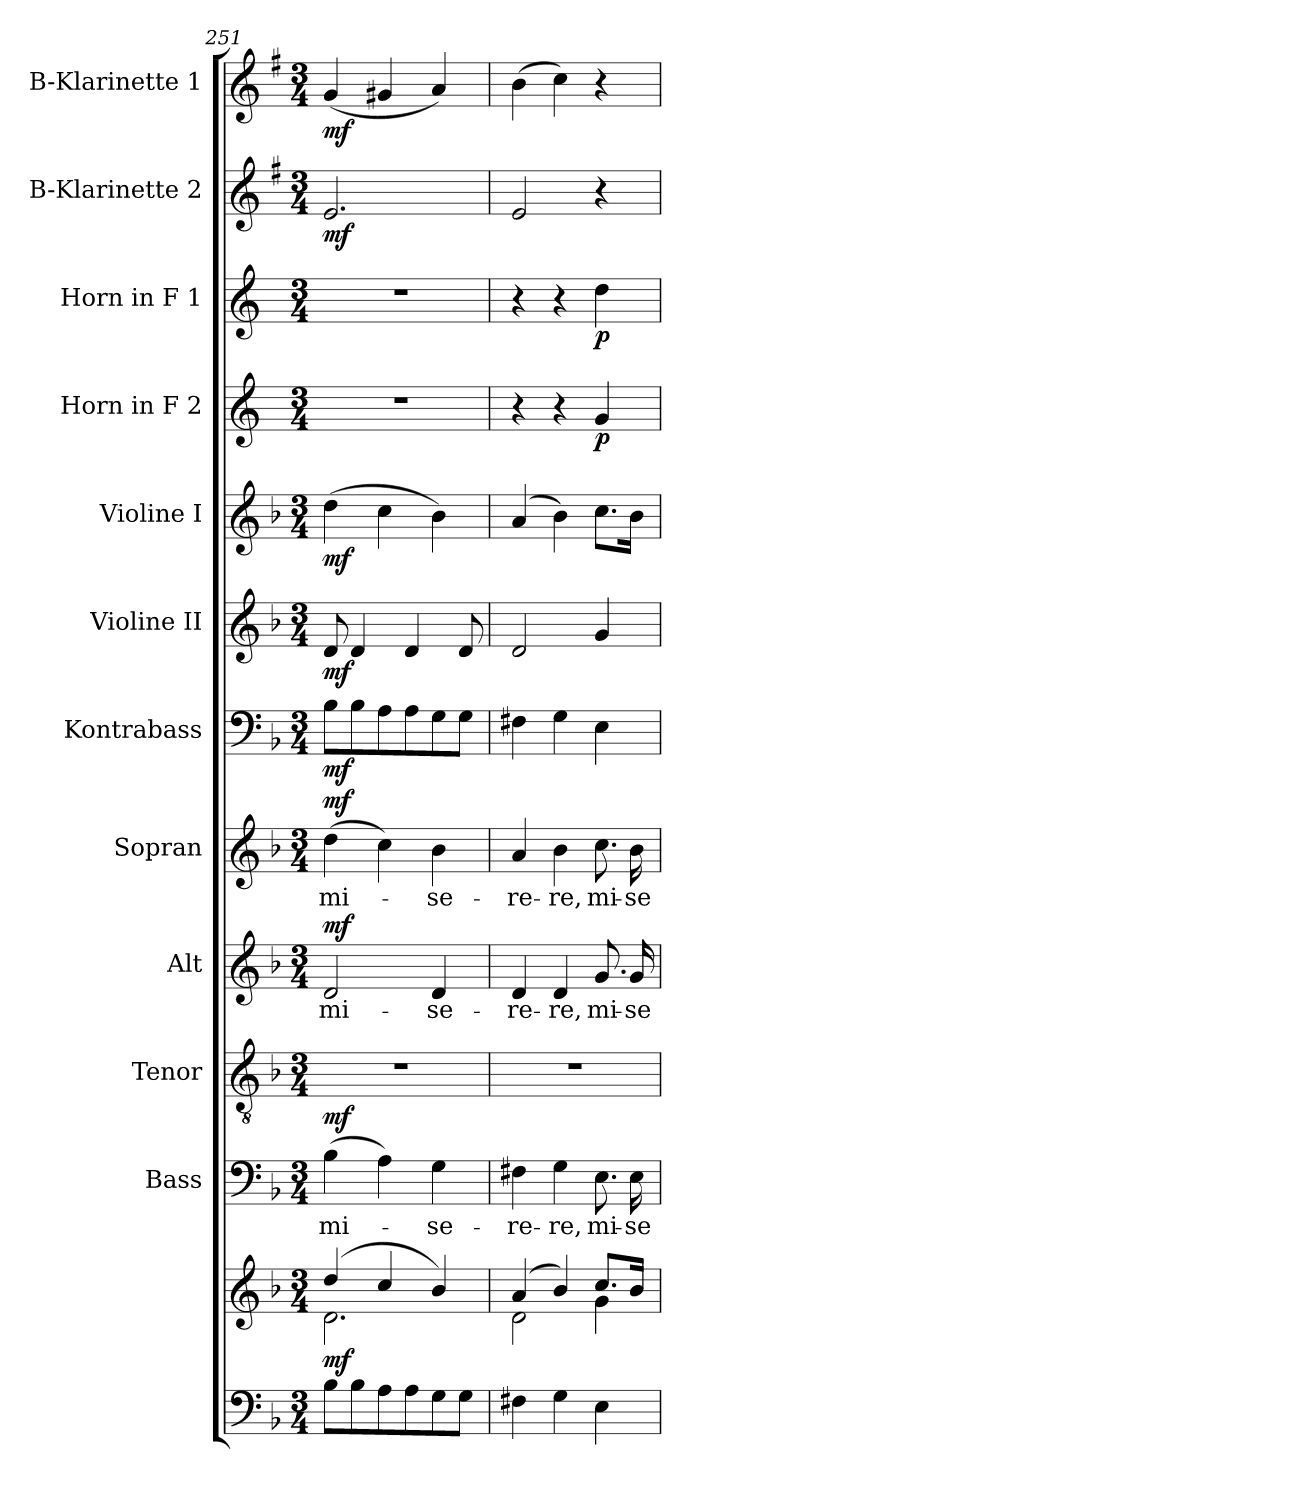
**kern	**kern	**dynam	**kern	**text	**dynam	**kern	**kern	**text	**dynam	**kern	**text	**dynam	**kern	**dynam	**kern	**dynam	**kern	**dynam	**kern	**dynam	**kern	**dynam	**kern	**dynam	**kern	**dynam
*part12	*part12	*part12	*part11	*part11	*part11	*part10	*part9	*part9	*part9	*part8	*part8	*part8	*part7	*part7	*part6	*part6	*part5	*part5	*part4	*part4	*part3	*part3	*part2	*part2	*part1	*part1
*staff13	*staff12	*staff12/13	*staff11	*staff11	*staff11	*staff10	*staff9	*staff9	*staff9	*staff8	*staff8	*staff8	*staff7	*staff7	*staff6	*staff6	*staff5	*staff5	*staff4	*staff4	*staff3	*staff3	*staff2	*staff2	*staff1	*staff1
*	*	*	*I"Bass	*	*	*I"Tenor	*I"Alt	*	*	*I"Sopran	*	*	*I"Kontrabass	*	*I"Violine II	*	*I"Violine I	*	*I"Horn in F 2	*	*I"Horn in F 1	*	*I"B-Klarinette 2	*	*I"B-Klarinette 1	*
*	*	*	*I'B.	*	*	*I'T.	*I'A.	*	*	*I'S.	*	*	*I'Kb.	*	*I'Vl. II	*	*I'Vl. I	*	*	*	*	*	*I'B Kl. 2	*	*I'B Kl. 1	*
*clefF4	*clefG2	*	*clefF4	*	*	*clefGv2	*clefG2	*	*	*clefG2	*	*	*clefF4	*	*clefG2	*	*clefG2	*	*clefG2	*	*clefG2	*	*clefG2	*	*clefG2	*
*	*	*	*	*	*	*	*	*	*	*	*	*	*ITrd7c12	*	*	*	*	*	*ITrd4c7	*	*ITrd4c7	*	*ITrd1c2	*	*ITrd1c2	*
*k[b-]	*k[b-]	*	*k[b-]	*	*	*k[b-]	*k[b-]	*	*	*k[b-]	*	*	*k[b-]	*	*k[b-]	*	*k[b-]	*	*k[b-]	*	*k[b-]	*	*k[b-]	*	*k[b-]	*
*F:	*F:	*	*F:	*	*	*F:	*F:	*	*	*F:	*	*	*F:	*	*F:	*	*F:	*	*F:	*	*F:	*	*F:	*	*F:	*
*M3/4	*M3/4	*	*M3/4	*	*	*M3/4	*M3/4	*	*	*M3/4	*	*	*M3/4	*	*M3/4	*	*M3/4	*	*M3/4	*	*M3/4	*	*M3/4	*	*M3/4	*
=251	=251	=251	=251	=251	=251	=251	=251	=251	=251	=251	=251	=251	=251	=251	=251	=251	=251	=251	=251	=251	=251	=251	=251	=251	=251	=251
*	*^	*	*	*	*	*	*	*	*	*	*	*	*	*	*	*	*	*	*	*	*	*	*	*	*	*
!	!	!	!LO:DY:b	!	!LO:LY:b	!LO:DY:a	!	!	!LO:LY:b	!LO:DY:a	!	!LO:LY:b	!LO:DY:a	!	!LO:DY:b	!	!LO:DY:b	!	!LO:DY:b	!	!	!	!	!	!LO:DY:b	!	!LO:DY:b
8B-\L	(4dd/	2.d\	mf	(>4B-\	mi-	mf	2.r	2d/	mi-	mf	(>4dd\	mi-	mf	8BB-\L	mf	8d/	mf	(>4dd\	mf	2.r	.	2.r	.	2.d/	mf	(<4f/	mf
8B-\	.	.	.	.	.	.	.	.	.	.	.	.	.	8BB-\	.	4d/	.	.	.	.	.	.	.	.	.	.	.
8A\	4cc/	.	.	4A\)	.	.	.	.	.	.	4cc\)	.	.	8AA\	.	.	.	4cc\	.	.	.	.	.	.	.	4f#X/	.
8A\	.	.	.	.	.	.	.	.	.	.	.	.	.	8AA\	.	4d/	.	.	.	.	.	.	.	.	.	.	.
!	!	!	!	!	!LO:LY:b	!	!	!	!LO:LY:b	!	!	!LO:LY:b	!	!	!	!	!	!	!	!	!	!	!	!	!	!	!
8G\	4b-/)	.	.	4G\	-se-	.	.	4d/	-se-	.	4b-\	-se-	.	8GG\	.	.	.	4b-\)	.	.	.	.	.	.	.	4g/)	.
8G\J	.	.	.	.	.	.	.	.	.	.	.	.	.	8GG\J	.	8d/	.	.	.	.	.	.	.	.	.	.	.
!!LO:PB:g=z
=252	=252	=252	=252	=252	=252	=252	=252	=252	=252	=252	=252	=252	=252	=252	=252	=252	=252	=252	=252	=252	=252	=252	=252	=252	=252	=252	=252
!	!	!	!	!	!LO:LY:b	!	!	!	!LO:LY:b	!	!	!LO:LY:b	!	!	!	!	!	!	!	!	!	!	!	!	!	!	!
4F#X\	(4a/	2d\	.	4F#X\	-re-	.	2.r	4d/	-re-	.	4a/	-re-	.	4FF#X\	.	2d/	.	(4a/	.	4r	.	4r	.	2d/	.	(>4a\	.
!	!	!	!	!	!LO:LY:b	!	!	!	!LO:LY:b	!	!	!LO:LY:b	!	!	!	!	!	!	!	!	!	!	!	!	!	!	!
4G\	4b-/)	.	.	4G\	-re,	.	.	4d/	-re,	.	4b-\	-re,	.	4GG\	.	.	.	4b-\)	.	4r	.	4r	.	.	.	4b-\)	.
!	!	!	!	!	!LO:LY:b	!	!	!	!LO:LY:b	!	!	!LO:LY:b	!	!	!	!	!	!	!	!	!LO:DY:b	!	!LO:DY:b	!	!	!	!
4E\	8.cc/L	4g\	.	8.E\	mi-	.	.	8.g/	mi-	.	8.cc\	mi-	.	4EE\	.	4g/	.	8.cc\L	.	4c/	p	4g\	p	4r	.	4r	.
!	!	!	!	!	!LO:LY:b	!	!	!	!LO:LY:b	!	!	!LO:LY:b	!	!	!	!	!	!	!	!	!	!	!	!	!	!	!
.	16b-/Jk	.	.	16E\	-se-	.	.	16g/	-se-	.	16b-\	-se-	.	.	.	.	.	16b-\Jk	.	.	.	.	.	.	.	.	.
*	*v	*v	*	*	*	*	*	*	*	*	*	*	*	*	*	*	*	*	*	*	*	*	*	*	*	*	*
=	=	=	=	=	=	=	=	=	=	=	=	=	=	=	=	=	=	=	=	=	=	=	=	=	=	=
*-	*-	*-	*-	*-	*-	*-	*-	*-	*-	*-	*-	*-	*-	*-	*-	*-	*-	*-	*-	*-	*-	*-	*-	*-	*-	*-
